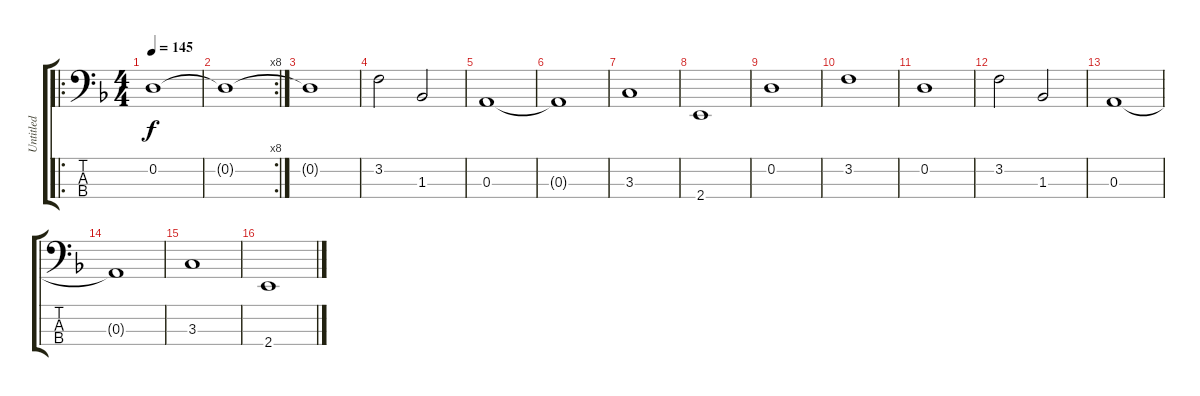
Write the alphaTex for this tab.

\track ("Untitled" "Untitled") {instrument electricbasspick}
\staff {score tabs}
\tuning (G2 D2 A1 D1) {hide}
\ro
\ts (4 4)
\tempo 145
\clef f4
\ks f
0.2.1{dy f instrument electricbasspick} |
\rc 8
0.2{t}.1 |
0.2{t}.1 |
3.2.2 1.3.2 |
0.3.1 |
0.3{t}.1 |
3.3.1 |
2.4.1 |
0.2.1 |
3.2.1 |
0.2.1 |
3.2.2 1.3.2 |
0.3.1 |
0.3{t}.1 |
3.3.1 |
2.4.1
